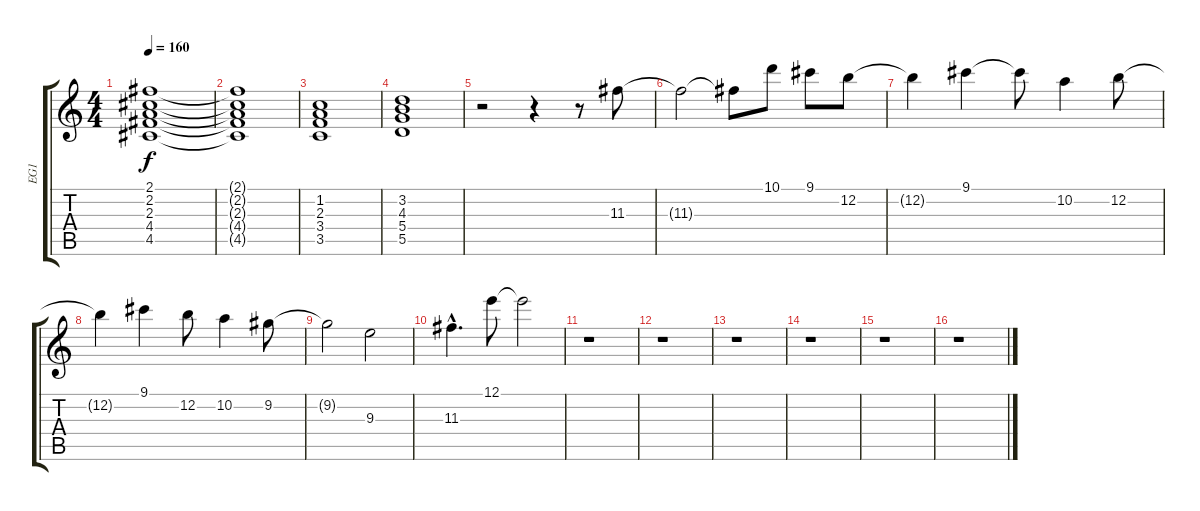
\track ("EG1" "EG1") {instrument overdrivenguitar}
\staff {score tabs}
\tuning (E4 B3 G3 D3 A2 E2) {hide}
\ts (4 4)
\tempo 160
\clef g2
\ks c
(2.1 2.2 2.3 4.4 4.5).1{dy f} |
(2.1{t} 2.2{t} 2.3{t} 4.4{t} 4.5{t}).1 |
(1.2 2.3 3.4 3.5).1 |
(3.2 4.3 5.4 5.5).1 |
r.2 r.4 r.8 11.3.8 |
11.3{t}.2 11.3{t}.8 10.1.8 9.1.8 12.2.8 |
12.2{t}.4 9.1.4 9.1{t}.8 10.2.4 12.2.8 |
12.2{t}.4 9.1.4 12.2.8 10.2.4 9.2.8 |
9.2{t}.2 9.3.2 |
11.3{hac}.4{d} 12.1.8 12.1{t}.2 |
r.1 |
r.1 |
r.1 |
r.1 |
r.1 |
r.1
